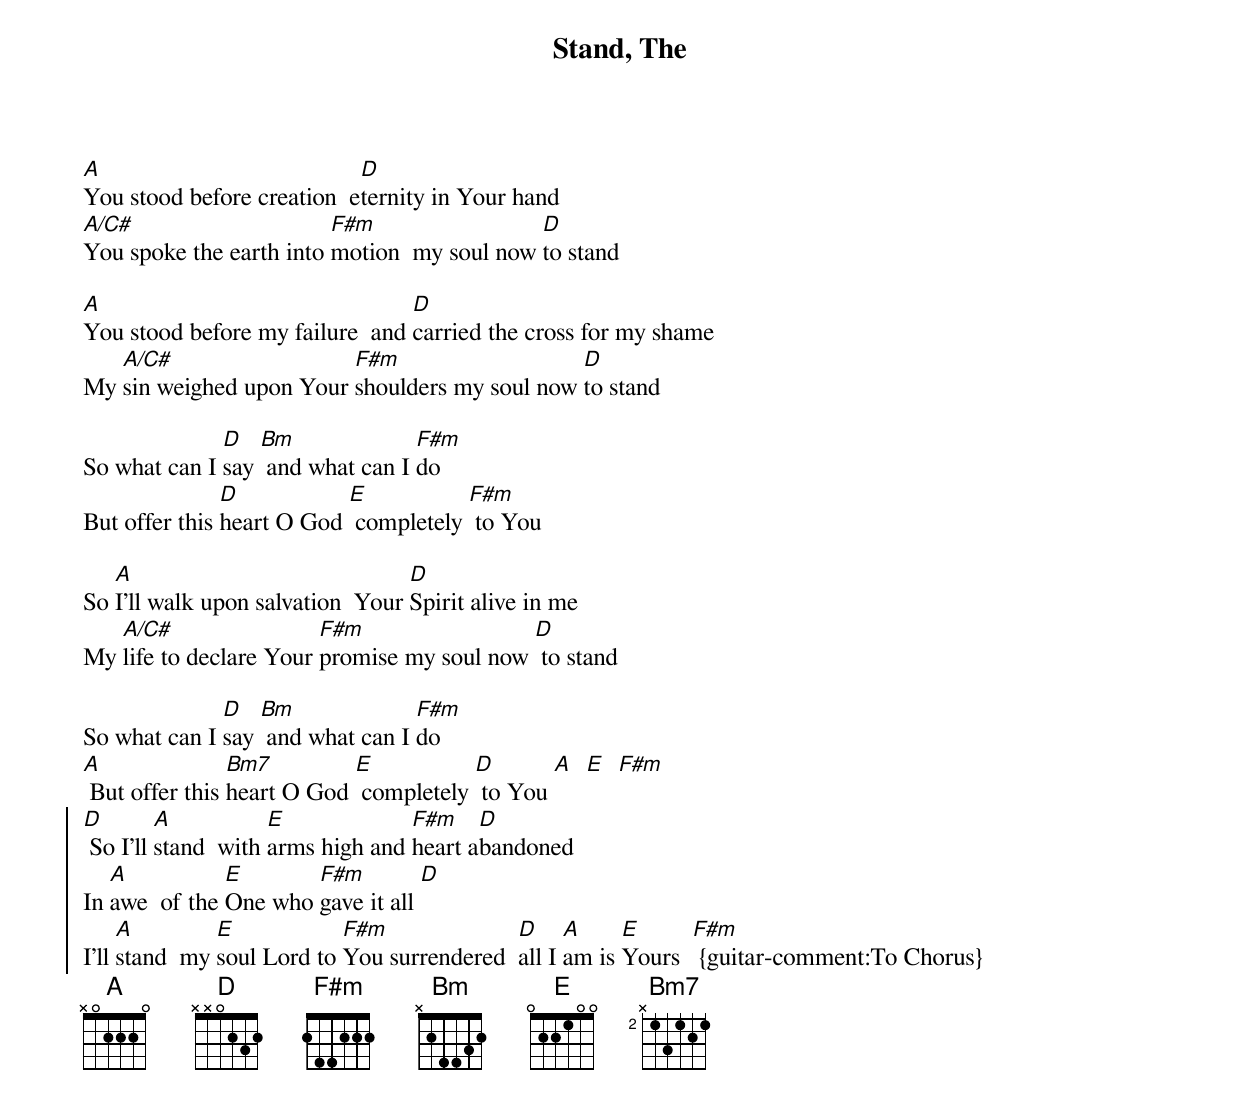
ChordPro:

{title: Stand, The}
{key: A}
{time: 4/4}
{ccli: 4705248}
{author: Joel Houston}
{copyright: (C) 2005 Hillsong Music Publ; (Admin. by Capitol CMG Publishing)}

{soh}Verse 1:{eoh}
[A]You stood before creation  e[D]ternity in Your hand
[A/C#]You spoke the earth into [F#m]motion  my soul now [D]to stand

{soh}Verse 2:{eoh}
[A]You stood before my failure  and [D]carried the cross for my shame
My [A/C#]sin weighed upon Your [F#m]shoulders my soul now [D]to stand

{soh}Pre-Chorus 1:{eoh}
So what can I [D]say [Bm] and what can I [F#m]do
But offer this [D]heart O God [E] completely [F#m] to You

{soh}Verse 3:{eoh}
So [A]I'll walk upon salvation  Your [D]Spirit alive in me
My [A/C#]life to declare Your [F#m]promise my soul now [D] to stand

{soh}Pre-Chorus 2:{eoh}
So what can I [D]say [Bm] and what can I [F#m]do
[A] But offer this [Bm7]heart O God [E] completely [D] to You [A]  [E]  [F#m]
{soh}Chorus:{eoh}
{start_of_chorus}
[D] So I'll [A]stand  with [E]arms high and [F#m]heart a[D]bandoned
In [A]awe  of the [E]One who [F#m]gave it all [D]
I'll [A]stand  my [E]soul Lord to [F#m]You surrendered  [D]all I [A]am is [E]Yours  [F#m] {guitar-comment:To Chorus}
{end_of_chorus}
